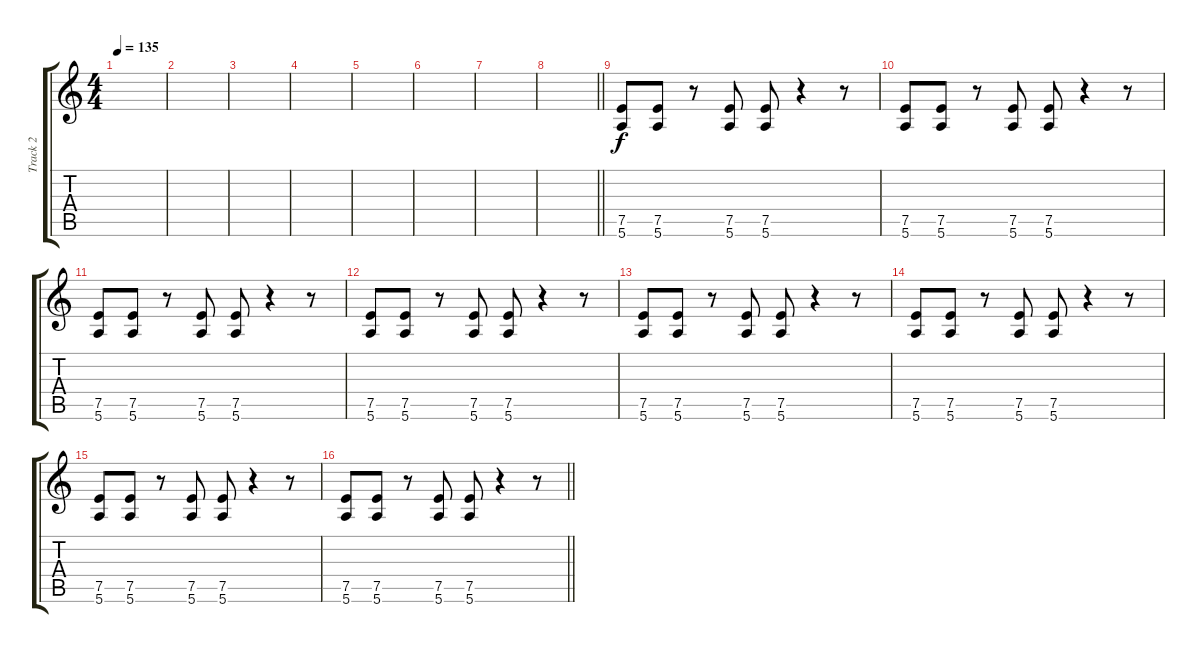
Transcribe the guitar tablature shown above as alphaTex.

\track ("Track 2" "Track 2") {instrument distortionguitar}
\staff {score tabs}
\tuning (E4 B3 G3 D3 A2 E2) {hide}
\ts (4 4)
\section ("" "")
\tempo 135
\clef g2
\ks c
|
|
|
|
|
|
|
\barLineRight lightlight
|
\section ("" "")
(7.5 5.6).8 (7.5 5.6).8 r.8 (7.5 5.6).8 (7.5 5.6).8 r.4 r.8 |
(7.5 5.6).8 (7.5 5.6).8 r.8 (7.5 5.6).8 (7.5 5.6).8 r.4 r.8 |
(7.5 5.6).8 (7.5 5.6).8 r.8 (7.5 5.6).8 (7.5 5.6).8 r.4 r.8 |
(7.5 5.6).8 (7.5 5.6).8 r.8 (7.5 5.6).8 (7.5 5.6).8 r.4 r.8 |
(7.5 5.6).8 (7.5 5.6).8 r.8 (7.5 5.6).8 (7.5 5.6).8 r.4 r.8 |
(7.5 5.6).8 (7.5 5.6).8 r.8 (7.5 5.6).8 (7.5 5.6).8 r.4 r.8 |
(7.5 5.6).8 (7.5 5.6).8 r.8 (7.5 5.6).8 (7.5 5.6).8 r.4 r.8 |
\barLineRight lightlight
(7.5 5.6).8 (7.5 5.6).8 r.8 (7.5 5.6).8 (7.5 5.6).8 r.4 r.8
